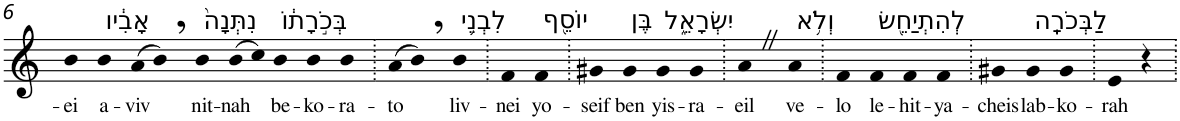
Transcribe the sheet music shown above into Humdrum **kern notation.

**kern	**text
*part1	*part1
*staff1	*staff1
*I"Piano	*
*I'Pno	*
!!LO:PB:g=z
*clefG2	*
*k[]	*
=6	=6
!	!LO:LY:b
4b	-ei
!LO:TX:a:t=אָבִ֔יו	!
!	!LO:LY:b
4b	a-
!	!LO:LY:b
(>8a	-viv
8b,)	.
!LO:TX:a:t=נִתְּנָה֙	!
!	!LO:LY:b
4b	nit-
!	!LO:LY:b
(>8b	-nah
8cc)	.
!LO:TX:a:t=בְּכֹ֣רָת֔וֹ	!
!	!LO:LY:b
4b	be-
!	!LO:LY:b
4b	-ko-
!	!LO:LY:b
4b	-ra-
=7.	=7.
!	!LO:LY:b
(>8a	-to
8b,)	.
!LO:TX:a:t=לִבְנֵ֥י	!
!	!LO:LY:b
4b	liv-
=8.	=8.
!	!LO:LY:b
4f	-nei
!LO:TX:a:t=יוֹסֵ֖ף	!
!	!LO:LY:b
4f	yo-
=9.	=9.
!	!LO:LY:b
4g#X	-seif
!LO:TX:a:t=בֶּן	!
!	!LO:LY:b
4g#	ben
!LO:TX:a:t=יִשְׂרָאֵ֑ל	!
!	!LO:LY:b
4g#	yis-
!	!LO:LY:b
4g#	-ra-
=10.	=10.
!	!LO:LY:b
4aZ	-eil
!LO:TX:a:t=וְלֹ֥א	!
!	!LO:LY:b
4a	ve-
=11.	=11.
!	!LO:LY:b
4f	-lo
!LO:TX:a:t=לְהִתְיַחֵ֖שׂ	!
!	!LO:LY:b
4f	le-
!	!LO:LY:b
4f	-hit-
!	!LO:LY:b
4f	-ya-
=12.	=12.
!	!LO:LY:b
4g#X	-cheis
!LO:TX:a:t=לַבְּכֹרָֽה	!
!	!LO:LY:b
4g#	lab-
!	!LO:LY:b
4g#	-ko-
=13.	=13.
!	!LO:LY:b
4e	-rah
4r	.
=.	=.
*-	*-
